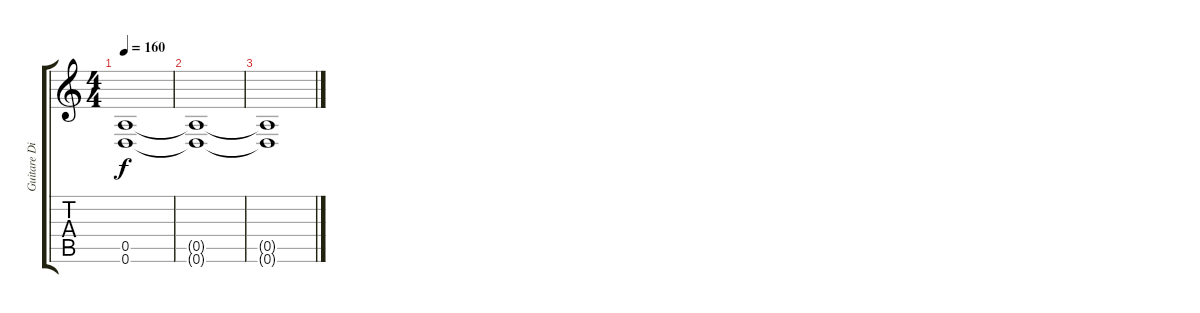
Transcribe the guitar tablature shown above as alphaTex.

\track ("Guitare Distorsion Dropped D ( Matt )" "Guitare Di") {instrument distortionguitar}
\staff {score tabs}
\tuning (E4 B3 G3 D3 A2 D2) {hide}
\ts (4 4)
\tempo 160
\clef g2
\ks c
(0.5{t} 0.6{t}).1{dy f} |
(0.5{t} 0.6{t}).1{volume 0} |
(0.5{t} 0.6{t}).1
